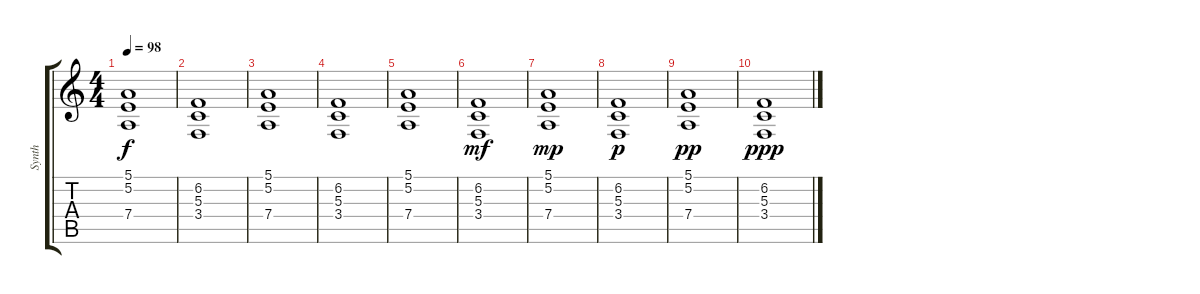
\track ("Synth" "Synth") {instrument pad3polysynth}
\staff {score tabs}
\tuning (E4 B3 G3 D3 A2 E2) {hide}
\ts (4 4)
\tempo 98
\clef g2
\ks c
(5.1 5.2 7.4).1{dy f} |
(6.2 5.3 3.4).1 |
(5.1 5.2 7.4).1 |
(6.2 5.3 3.4).1 |
(5.1 5.2 7.4).1 |
(6.2 5.3 3.4).1{dy mf} |
(5.1 5.2 7.4).1{dy mp} |
(6.2 5.3 3.4).1{dy p} |
(5.1 5.2 7.4).1{dy pp} |
(6.2 5.3 3.4).1{dy ppp}
